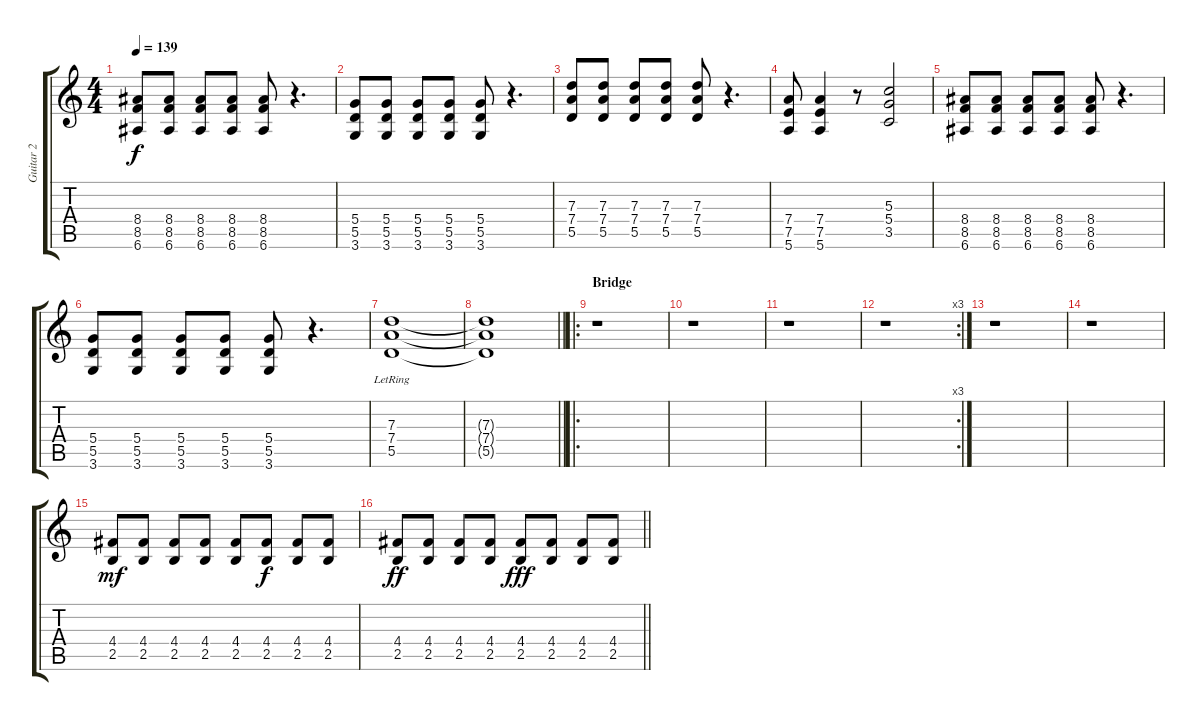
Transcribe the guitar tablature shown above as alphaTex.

\track ("Guitar 2" "Guitar 2") {instrument distortionguitar}
\staff {score tabs}
\tuning (E4 B3 G3 D3 A2 E2) {hide}
\ts (4 4)
\tempo 139
\clef g2
\ks c
(8.4 8.5 6.6).8{dy f} (8.4 8.5 6.6).8 (8.4 8.5 6.6).8 (8.4 8.5 6.6).8 (8.4 8.5 6.6).8 r.4{d} |
(5.4 5.5 3.6).8 (5.4 5.5 3.6).8 (5.4 5.5 3.6).8 (5.4 5.5 3.6).8 (5.4 5.5 3.6).8 r.4{d} |
(7.3 7.4 5.5).8 (7.3 7.4 5.5).8 (7.3 7.4 5.5).8 (7.3 7.4 5.5).8 (7.3 7.4 5.5).8 r.4{d} |
(7.4 7.5 5.6).8 (7.4 7.5 5.6).4 r.8 (5.3 5.4 3.5).2 |
(8.4 8.5 6.6).8 (8.4 8.5 6.6).8 (8.4 8.5 6.6).8 (8.4 8.5 6.6).8 (8.4 8.5 6.6).8 r.4{d} |
(5.4 5.5 3.6).8 (5.4 5.5 3.6).8 (5.4 5.5 3.6).8 (5.4 5.5 3.6).8 (5.4 5.5 3.6).8 r.4{d} |
(7.3 7.4 5.5{lr}).1 |
\barLineRight lightlight
(7.3{t} 7.4{t} 5.5{t}).1 |
\ro
\section ("" "Bridge")
r.1 |
r.1 |
r.1 |
\rc 3
r.1 |
r.1 |
r.1 |
(4.4 2.5).8{dy mf} (4.4 2.5).8 (4.4 2.5).8 (4.4 2.5).8 (4.4 2.5).8 (4.4 2.5).8{dy f} (4.4 2.5).8 (4.4 2.5).8 |
\barLineRight lightlight
(4.4 2.5).8{dy ff} (4.4 2.5).8 (4.4 2.5).8 (4.4 2.5).8 (4.4 2.5).8{dy fff} (4.4 2.5).8 (4.4 2.5).8 (4.4 2.5).8
